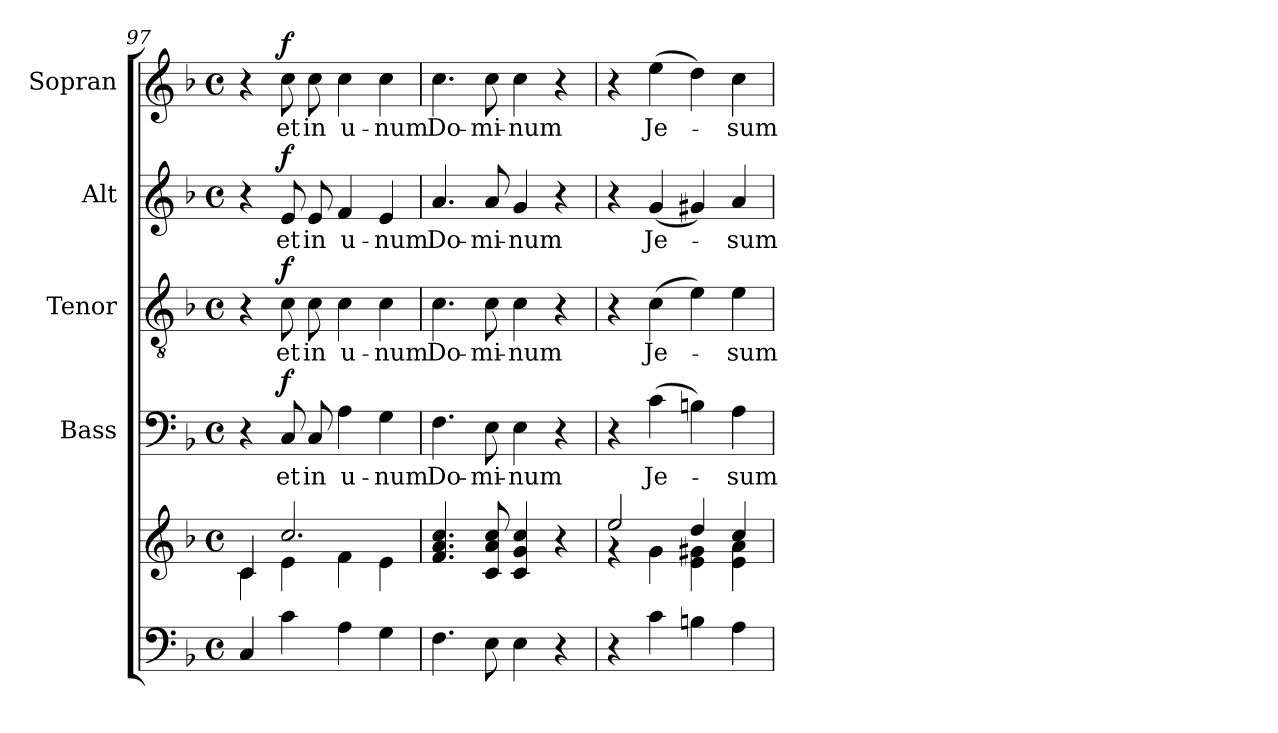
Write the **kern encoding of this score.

**kern	**kern	**kern	**text	**dynam	**kern	**text	**dynam	**kern	**text	**dynam	**kern	**text	**dynam
*part5	*part5	*part4	*part4	*part4	*part3	*part3	*part3	*part2	*part2	*part2	*part1	*part1	*part1
*staff6	*staff5	*staff4	*staff4	*staff4	*staff3	*staff3	*staff3	*staff2	*staff2	*staff2	*staff1	*staff1	*staff1
*	*	*I"Bass	*	*	*I"Tenor	*	*	*I"Alt	*	*	*I"Sopran	*	*
*	*	*I'B.	*	*	*I'T.	*	*	*I'A.	*	*	*I'S.	*	*
!!LO:LB:g=z
*clefF4	*clefG2	*clefF4	*	*	*clefGv2	*	*	*clefG2	*	*	*clefG2	*	*
*k[b-]	*k[b-]	*k[b-]	*	*	*k[b-]	*	*	*k[b-]	*	*	*k[b-]	*	*
*F:	*F:	*F:	*	*	*F:	*	*	*F:	*	*	*F:	*	*
*M4/4	*M4/4	*M4/4	*	*	*M4/4	*	*	*M4/4	*	*	*M4/4	*	*
*met(c)	*met(c)	*met(c)	*	*	*met(c)	*	*	*met(c)	*	*	*met(c)	*	*
=97	=97	=97	=97	=97	=97	=97	=97	=97	=97	=97	=97	=97	=97
*	*^	*	*	*	*	*	*	*	*	*	*	*	*
4C/	4c/	4c\	4r	.	.	4r	.	.	4r	.	.	4r	.	.
!	!	!	!	!LO:LY:b	!LO:DY:a	!	!LO:LY:b	!LO:DY:a	!	!LO:LY:b	!LO:DY:a	!	!LO:LY:b	!LO:DY:a
4c\	2.cc/	4e\	8C/	et	f	8c\	et	f	8e/	et	f	8cc\	et	f
!	!	!	!	!LO:LY:b	!	!	!LO:LY:b	!	!	!LO:LY:b	!	!	!LO:LY:b	!
.	.	.	8C/	in	.	8c\	in	.	8e/	in	.	8cc\	in	.
!	!	!	!	!LO:LY:b	!	!	!LO:LY:b	!	!	!LO:LY:b	!	!	!LO:LY:b	!
4A\	.	4f\	4A\	u-	.	4c\	u-	.	4f/	u-	.	4cc\	u-	.
!	!	!	!	!LO:LY:b	!	!	!LO:LY:b	!	!	!LO:LY:b	!	!	!LO:LY:b	!
4G\	.	4e\	4G\	-num	.	4c\	-num	.	4e/	-num	.	4cc\	-num	.
=98	=98	=98	=98	=98	=98	=98	=98	=98	=98	=98	=98	=98	=98	=98
!	!	!	!	!LO:LY:b	!	!	!LO:LY:b	!	!	!LO:LY:b	!	!	!LO:LY:b	!
*	*v	*v	*	*	*	*	*	*	*	*	*	*	*	*
4.F\	4.f/ 4.a/ 4.cc/	4.F\	Do-	.	4.c\	Do-	.	4.a/	Do-	.	4.cc\	Do-	.
!	!	!	!LO:LY:b	!	!	!LO:LY:b	!	!	!LO:LY:b	!	!	!LO:LY:b	!
8E\	8c/ 8a/ 8cc/	8E\	-mi-	.	8c\	-mi-	.	8a/	-mi-	.	8cc\	-mi-	.
!	!	!	!LO:LY:b	!	!	!LO:LY:b	!	!	!LO:LY:b	!	!	!LO:LY:b	!
4E\	4c/ 4g/ 4cc/	4E\	-num	.	4c\	-num	.	4g/	-num	.	4cc\	-num	.
4r	4r	4r	.	.	4r	.	.	4r	.	.	4r	.	.
=99	=99	=99	=99	=99	=99	=99	=99	=99	=99	=99	=99	=99	=99
*	*^	*	*	*	*	*	*	*	*	*	*	*	*
4r	2ee/	4rg	4r	.	.	4r	.	.	4r	.	.	4r	.	.
!	!	!	!	!LO:LY:b	!	!	!LO:LY:b	!	!	!LO:LY:b	!	!	!LO:LY:b	!
4c\	.	4g\	(>4c\	Je-	.	(>4c\	Je-	.	(<4g/	Je-	.	(>4ee\	Je-	.
4Bn\	4dd/	4e\ 4g#X\	4Bn\)	.	.	4e\)	.	.	4g#X/)	.	.	4dd\)	.	.
!	!	!	!	!LO:LY:b	!	!	!LO:LY:b	!	!	!LO:LY:b	!	!	!LO:LY:b	!
4A\	4cc/	4e\ 4a\	4A\	-sum	.	4e\	-sum	.	4a/	-sum	.	4cc\	-sum	.
*	*v	*v	*	*	*	*	*	*	*	*	*	*	*	*
=	=	=	=	=	=	=	=	=	=	=	=	=	=
*-	*-	*-	*-	*-	*-	*-	*-	*-	*-	*-	*-	*-	*-
